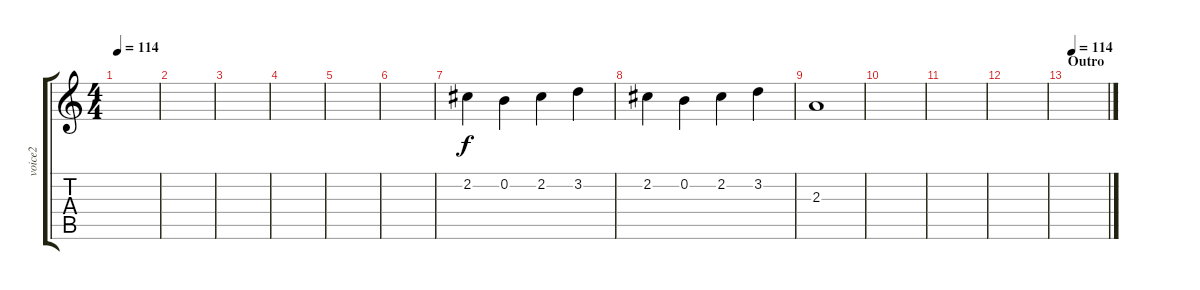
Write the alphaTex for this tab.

\track ("voice2" "voice2") {instrument overdrivenguitar}
\staff {score tabs}
\tuning (E4 B3 G3 D3 A2 E2) {hide}
\ts (4 4)
\tempo 114
\clef g2
\ks c
|
|
|
|
|
|
2.2.4 0.2.4 2.2.4 3.2.4 |
2.2.4 0.2.4 2.2.4 3.2.4 |
2.3.1 |
|
|
|
\section ("" "Outro")
\tempo (114 0.125)
